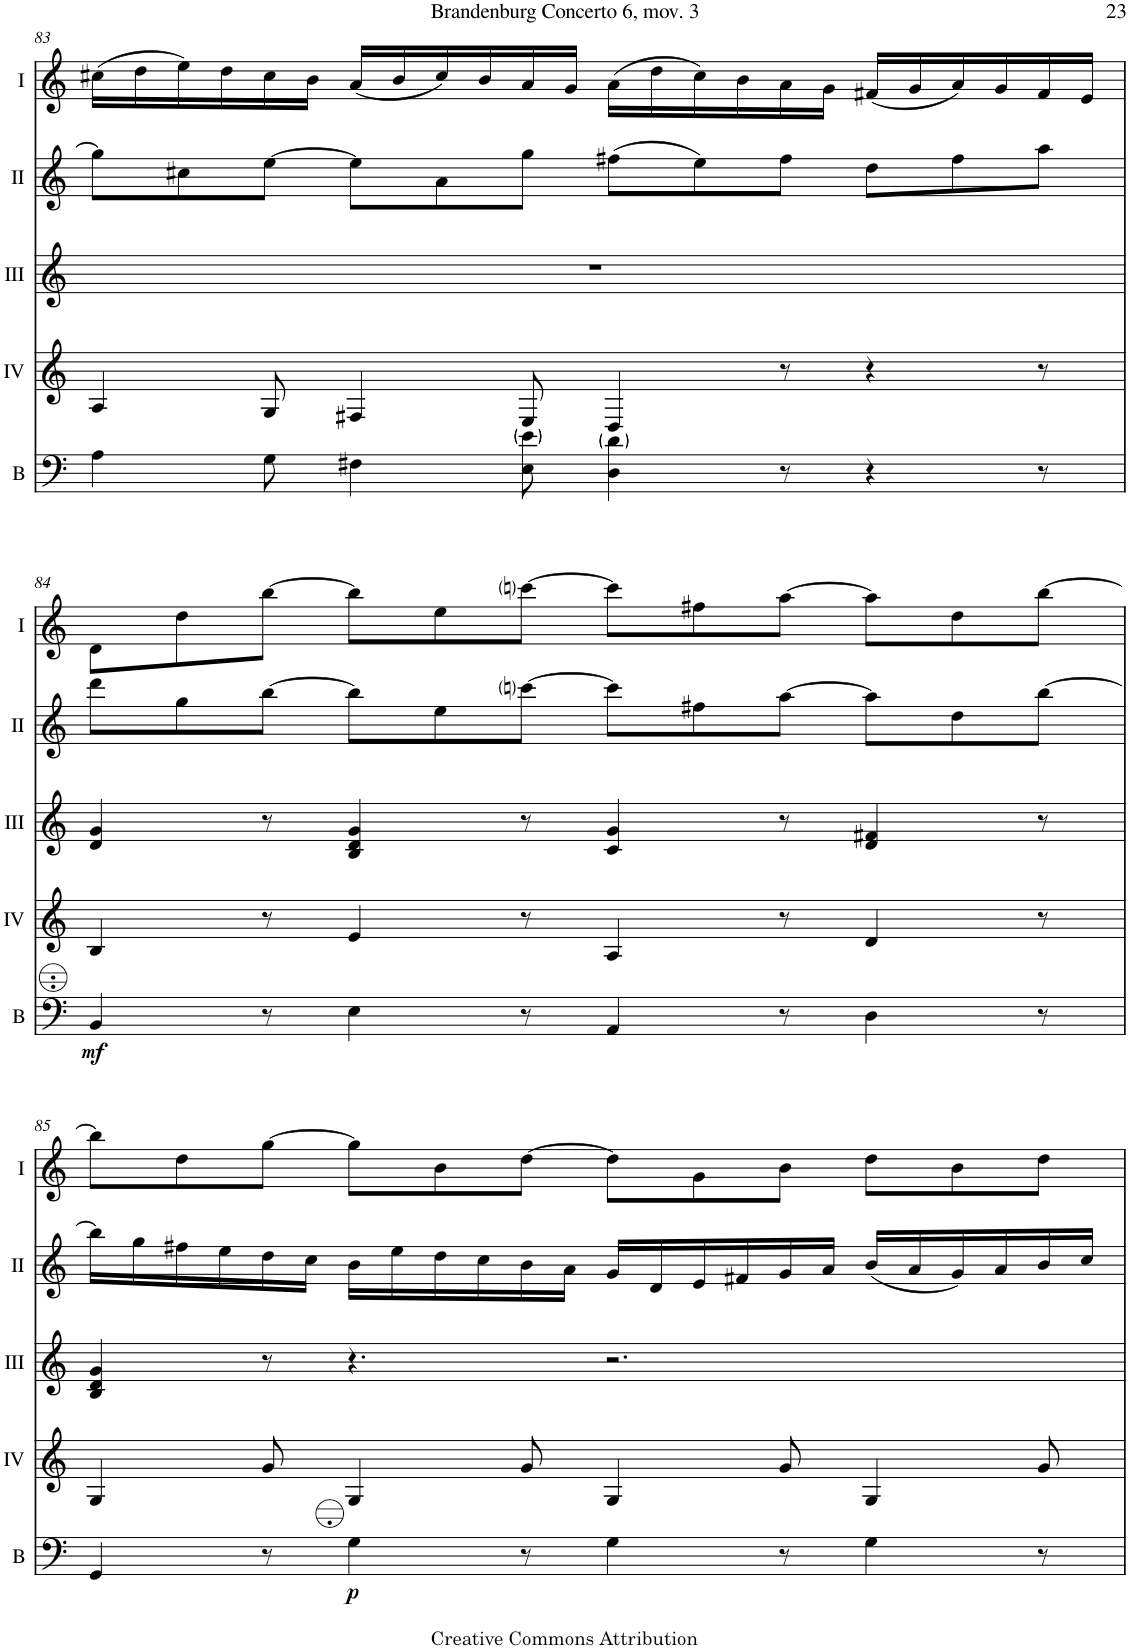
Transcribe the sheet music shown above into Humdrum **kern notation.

**kern	**dynam	**kern	**kern	**kern	**kern
*part5	*part5	*part4	*part3	*part2	*part1
*staff5	*staff5	*staff4	*staff3	*staff2	*staff1
*I"Bass	*	*I"Acc. 4	*I"Acc. 3	*I"Acc. 2	*I"Acc. 1
*I'B	*	*	*	*	*
!!LO:PB:g=z
*clefF4	*	*clefG2	*clefG2	*clefG2	*clefG2
*Trd7c12	*	*Trd7c12	*	*Trd7c12	*Trd7c12
*k[]	*	*k[]	*k[]	*k[]	*k[]
*M12/8	*	*M12/8	*M12/8	*M12/8	*M12/8
=83	=83	=83	=83	=83	=83
4A\	.	4A/	1.r	8gg\L]	(16cc#X\LL
.	.	.	.	.	16dd\
.	.	.	.	8cc#X\	16ee\)
.	.	.	.	.	16dd\
8G\	.	8G/	.	[8ee\J	16cc#\
.	.	.	.	.	16b\JJ
4F#X\	.	4F#X/	.	8ee\L]	(16a/LL
.	.	.	.	.	16b/
.	.	.	.	8a\	16cc#/)
.	.	.	.	.	16b/
8E\ 8e\	.	8E/	.	8gg\J	16a/
.	.	.	.	.	16g/JJ
4D\ 4d\	.	4D/	.	(8ff#X\L	(16a\LL
.	.	.	.	.	16dd\
.	.	.	.	8ee\)	16cc#\)
.	.	.	.	.	16b\
8r	.	8r	.	8ff#\J	16a\
.	.	.	.	.	16g\JJ
4r	.	4r	.	8dd\L	(16f#X/LL
.	.	.	.	.	16g/
.	.	.	.	8ff#\	16a/)
.	.	.	.	.	16g/
8r	.	8r	.	8aa\J	16f#/
.	.	.	.	.	16e/JJ
!!LO:LB:g=z
=84	=84	=84	=84	=84	=84
!	!LO:DY:b	!	!	!	!
4BB/	mf	4B/	4d/ 4g/	8ddd\L	8d\L
.	.	.	.	8gg\	8dd\
8r	.	8r	8r	[8bb\J	[8bb\J
4E\	.	4e/	4B/ 4d/ 4g/	8bb\L]	8bb\L]
.	.	.	.	8ee\	8ee\
8r	.	8r	8r	[8cccni\J	[8cccni\J
4AA/	.	4A/	4c/ 4g/	8ccc\L]	8ccc\L]
.	.	.	.	8ff#X\	8ff#X\
8r	.	8r	8r	[8aa\J	[8aa\J
4D\	.	4d/	4d/ 4f#X/	8aa\L]	8aa\L]
.	.	.	.	8dd\	8dd\
8r	.	8r	8r	[8bb\J	[8bb\J
!!LO:LB:g=z
=85	=85	=85	=85	=85	=85
4GG/	.	4G/	4B/ 4d/ 4g/	16bb\LL]	8bb\L]
.	.	.	.	16gg\	.
.	.	.	.	16ff#X\	8dd\
.	.	.	.	16ee\	.
8r	.	8g/	8r	16dd\	[8gg\J
.	.	.	.	16cc\JJ	.
!	!LO:DY:b	!	!	!	!
4G\	p	4G/	4.r	16b\LL	8gg\L]
.	.	.	.	16ee\	.
.	.	.	.	16dd\	8b\
.	.	.	.	16cc\	.
8r	.	8g/	.	16b\	[8dd\J
.	.	.	.	16a\JJ	.
4G\	.	4G/	2.r	16g/LL	8dd\L]
.	.	.	.	16d/	.
.	.	.	.	16e/	8g\
.	.	.	.	16f#X/	.
8r	.	8g/	.	16g/	8b\J
.	.	.	.	16a/JJ	.
4G\	.	4G/	.	(16b/LL	8dd\L
.	.	.	.	16a/	.
.	.	.	.	16g/)	8b\
.	.	.	.	16a/	.
8r	.	8g/	.	16b/	8dd\J
.	.	.	.	16cc/JJ	.
=	=	=	=	=	=
*-	*-	*-	*-	*-	*-
